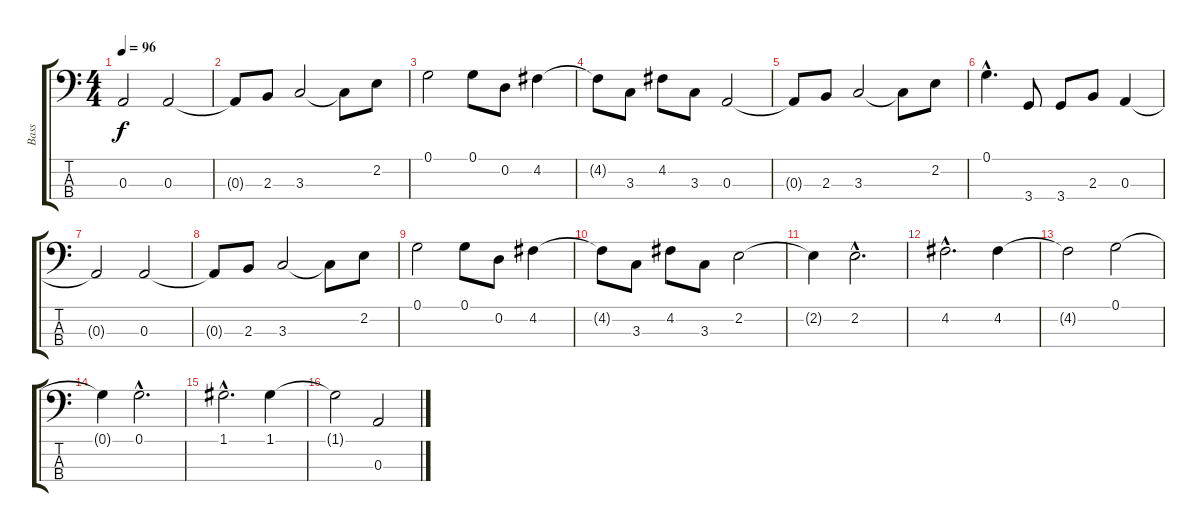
\track ("Bass" "Bass") {instrument electricbasspick}
\staff {score tabs}
\tuning (G2 D2 A1 E1) {hide}
\ts (4 4)
\tempo 96
\clef f4
\ks c
0.3{t}.2{dy f} 0.3.2 |
0.3{t}.8 2.3.8 3.3.2 3.3{t}.8 2.2.8 |
0.1.2 0.1.8 0.2.8 4.2.4 |
4.2{t}.8 3.3.8 4.2.8 3.3.8 0.3.2 |
0.3{t}.8 2.3.8 3.3.2 3.3{t}.8 2.2.8 |
0.1{hac}.4{d} 3.4.8 3.4.8 2.3.8 0.3.4 |
0.3{t}.2 0.3.2 |
0.3{t}.8 2.3.8 3.3.2 3.3{t}.8 2.2.8 |
0.1.2 0.1.8 0.2.8 4.2.4 |
4.2{t}.8 3.3.8 4.2.8 3.3.8 2.2.2 |
2.2{t}.4 2.2{hac}.2{d} |
4.2{hac}.2{d} 4.2.4 |
4.2{t}.2 0.1.2 |
0.1{t}.4 0.1{hac}.2{d} |
1.1{hac}.2{d} 1.1.4 |
1.1{t}.2 0.3.2
